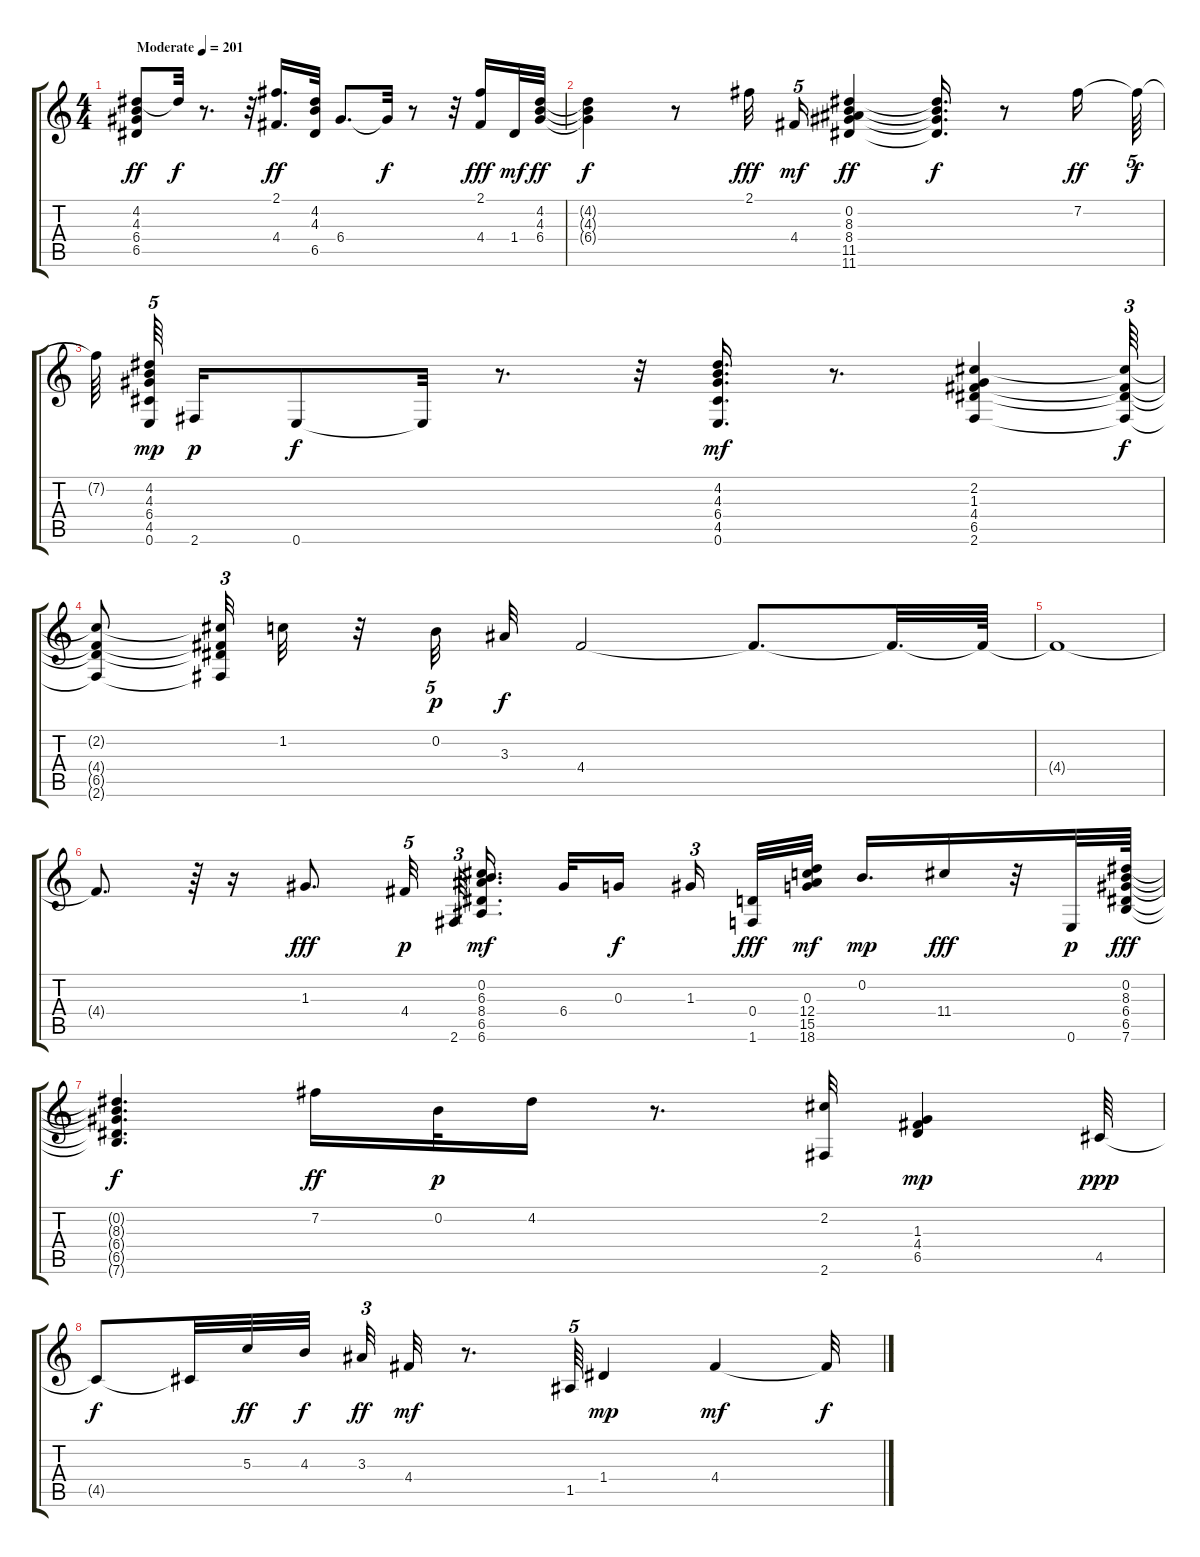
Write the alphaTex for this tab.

\track "" {instrument electricguitarjazz}
\staff {score tabs}
\tuning (E4 B3 G3 D3 A2 E2) {hide}
\ts (4 4)
\tempo (201 "Moderate")
\clef g2
\ks c
(4.2 4.3 6.4 6.5).8{dy ff instrument electricguitarjazz} 4.2{t}.32{dy f} r.8{d} r.32 (2.1 4.4).16{d dy ff} (4.2 4.3 6.5).32 6.4.8{d} 6.4{t}.32{dy f} r.8 r.32 (2.1 4.4).16{dy fff} 1.4.32{dy mf} (4.2 4.3 6.4).32{dy ff} |
(4.2{t} 4.3{t} 6.4{t}).4{dy f} r.8 2.1.32{dy fff} 4.4.16{tu (5 4) dy mf} (0.2 8.3 8.4 11.5 11.6).4{dy ff} (0.2{t} 8.3{t} 11.5{t} 11.6{t}).16{d dy f} r.8 7.2.16{dy ff} 7.2{t}.64{tu (5 4) dy f} |
7.2{t}.64{beam splitsecondary} (4.2 4.3 6.4 4.5 0.6).64{tu (5 4) dy mp beam splitsecondary} 2.6.16{dy p} 0.6.8{dy f} 0.6{t}.32 r.8{d} r.32 (4.2 4.3 6.4 4.5 0.6).16{d dy mf} r.8{d} (2.2 1.3 4.4 6.5 2.6).4 (2.2{t} 4.4{t} 6.5{t} 2.6{t}).64{tu (3 2) dy f} |
(2.2{t} 4.4{t} 6.5{t} 2.6{t}).8 (2.2{t} 4.4{t} 6.5{t} 2.6{t}).32{tu (3 2)} 1.2.32 r.32 0.2.32{tu (5 4) dy p} 3.3.32{dy f} 4.4.2 4.4{t}.8{d} 4.4{t}.32{d} 4.4{t}.64 |
4.4{t}.1 |
4.4{t}.8{d} r.64 r.16 1.3.8{d dy fff} 4.4.32{tu (5 4) dy p} 2.6.64{tu (3 2) beam splitsecondary} (0.2 6.3 8.4 6.5 6.6).16{d dy mf} 6.4.32 0.3.16{dy f beam splitsecondary} 1.3.16{tu (3 2) beam splitsecondary} (0.4 1.6).32{dy fff} (0.3 12.4 15.5 18.6).32{dy mf} 0.2.16{d dy mp} 11.4.16{dy fff} r.32 0.6.32{dy p} (0.2 8.3 6.4 6.5 7.6).64{dy fff} |
(0.2{t} 8.3{t} 6.4{t} 6.5{t} 7.6{t}).4{d dy f} 7.2.16{dy ff} 0.2.32{dy p} 4.2.16 r.8{d} (2.2 2.6).32 (1.3 4.4 6.5).4{dy mp} 4.5.64{dy ppp} |
4.5{t}.8{dy f} 4.5{t}.32 5.3.32{dy ff} 4.3.32{dy f beam splitsecondary} 3.3.32{tu (3 2) dy ff} 4.4.32{dy mf} r.8{d} 1.5.64{tu (5 4)} 1.4.4{dy mp} 4.4.4{dy mf} 4.4{t}.32{dy f}
